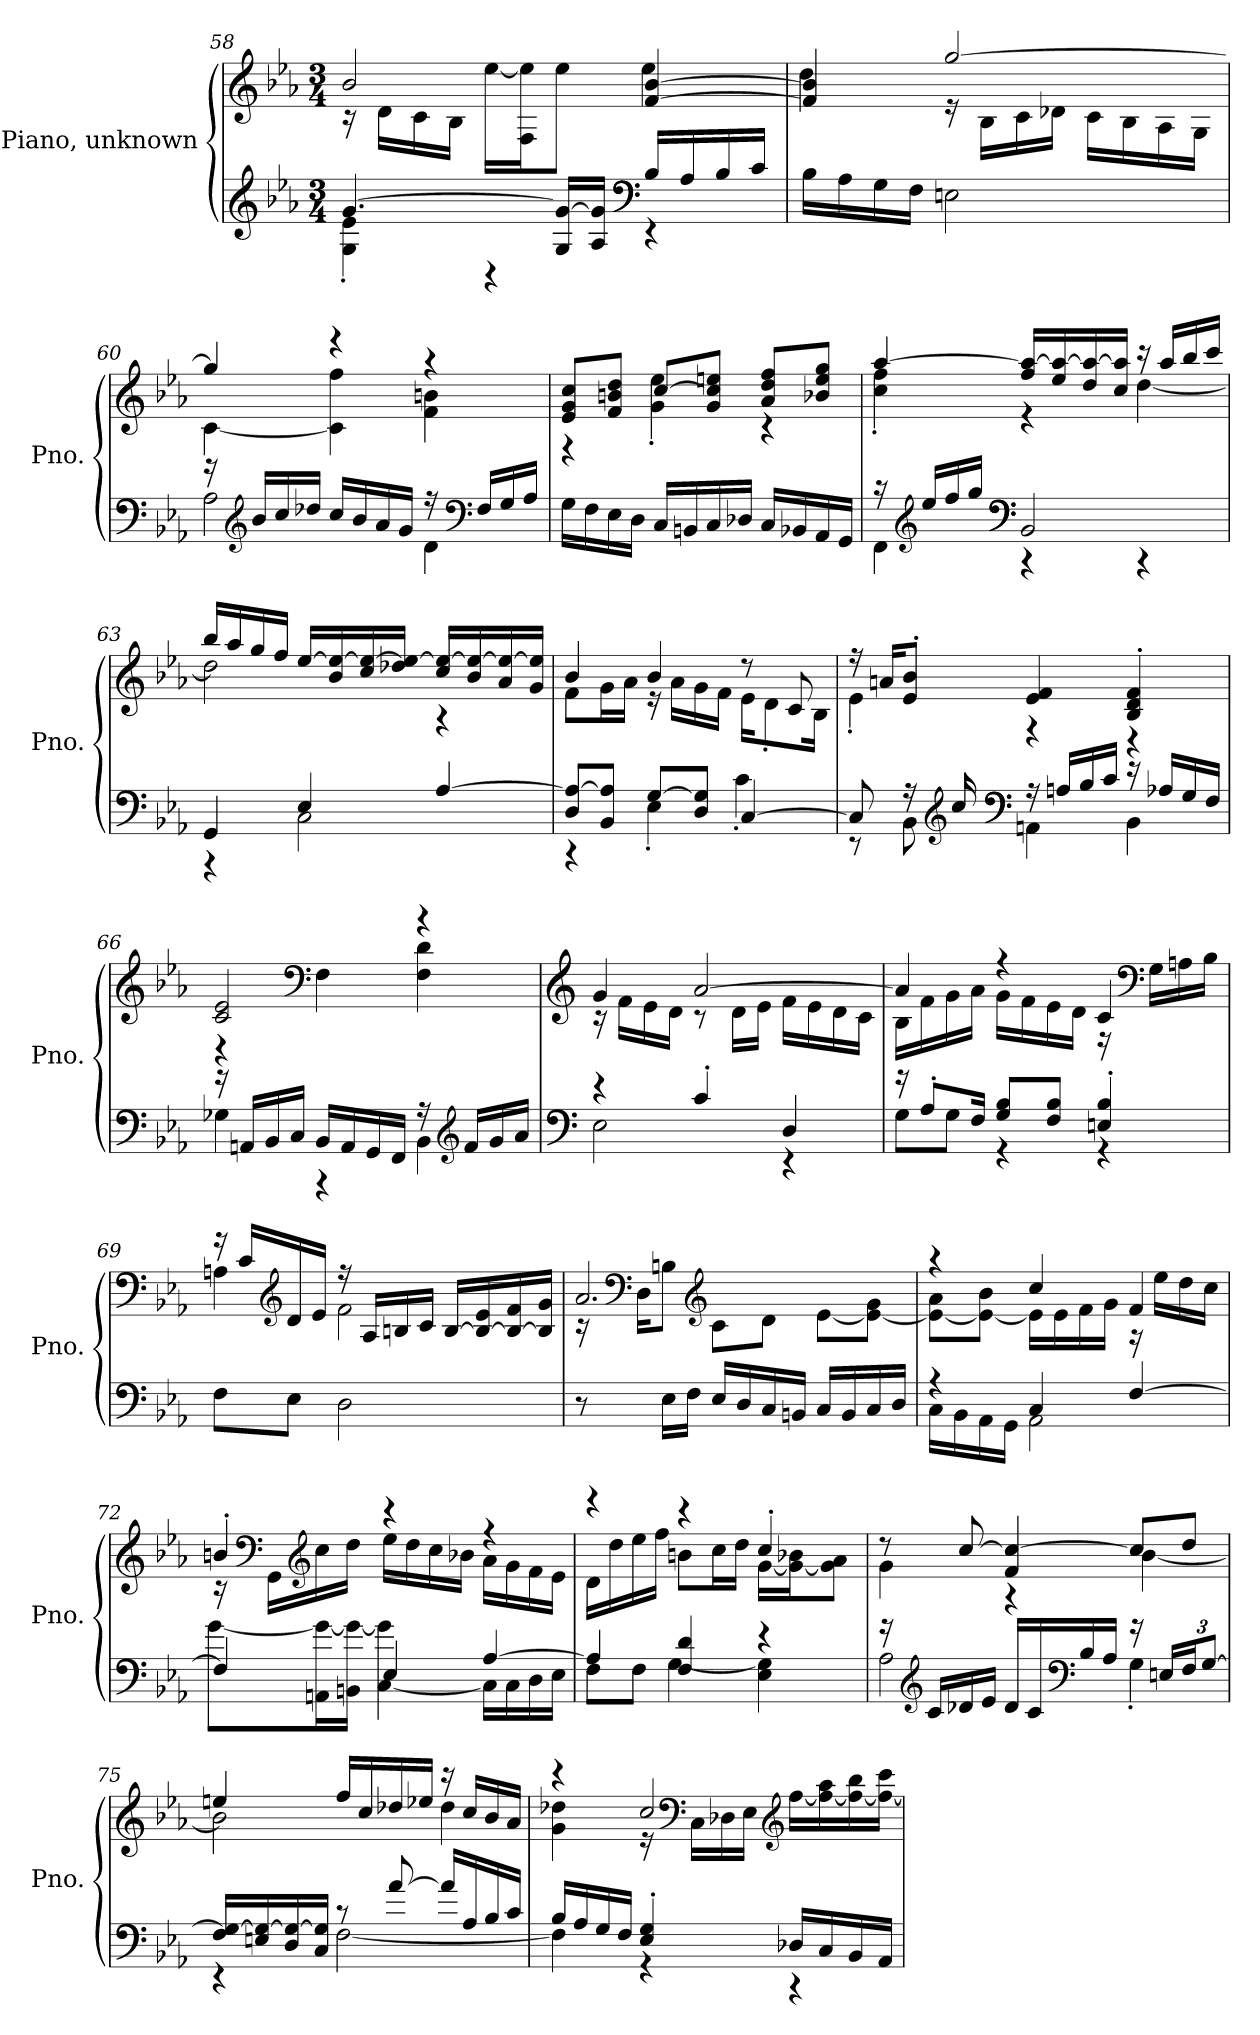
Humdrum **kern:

**kern	**kern
*part1	*part1
*staff2	*staff1
*I"Piano, unknown	*
*I'Pno.	*
!!LO:PB:g=z
*clefG2	*clefG2
*k[b-e-a-]	*k[b-e-a-]
*M3/4	*M3/4
=58	=58
*^	*^
[4.g/	4G\' 4e-\'	2b-/	16r
.	.	.	16d\LL
.	.	.	16c\
.	.	.	16B-\JJ
.	4r	.	[16ee-\LL
.	.	.	16F\ 16ee-\]J
16G/ 16g/_LL	.	.	8ee-\J
16A-/ 16g/]JJ	.	.	.
*clefF4	*	*	*
16B-/LL	4r	[4f/ [4b-/	4ee-\
16A-/	.	.	.
16B-/	.	.	.
16c/JJ	.	.	.
*v	*v	*	*
=59	=59	=59
16B-\LL	4f/] 4b-/]	4dd\
16A-\	.	.
16G\	.	.
16F\JJ	.	.
2En\	[2gg/	16r
.	.	16B-\LL
.	.	16c\
.	.	16d-X\JJ
.	.	16c\LL
.	.	16B-\
.	.	16A-\
.	.	16G\JJ
!!LO:LB:g=z	!!
=60	=60	=60
*^	*	*
16r	2A-\	4gg/]	[4c\
*clefG2	*	*	*
16b-/LL	.	.	.
16cc/	.	.	.
16dd-X/JJ	.	.	.
16cc/LL	.	4r	4c\] 4ff\
16b-/	.	.	.
16a-/	.	.	.
16g/JJ	.	.	.
16r	4d\	4r	4f\ 4bn\
*clefF4	*	*	*
16F/LL	.	.	.
16G/	.	.	.
16A-/JJ	.	.	.
*v	*v	*	*
=61	=61	=61
16G\LL	8e-/ 8g/ 8cc/L	4r
16F\	.	.
16E-\	8f/ 8bn/ 8dd/J	.
16D\JJ	.	.
16C/LL	[8cc/L	4g\' 4ee-\'
16BBn/	.	.
16C/	8g/ 8cc/] 8een/J	.
16D-X/JJ	.	.
16C/LL	8a-/ 8dd/ 8ff/L	4r
16BB-X/	.	.
16AA-/	8b-X/ 8ee/ 8gg/J	.
16GG/JJ	.	.
!!LO:LB:g=z	!!
=62	=62	=62
*^	*	*
16r	4FF\	[4aa-/	4cc\' 4ff\'
*clefG2	*	*	*
16ee-/LL	.	.	.
16ff/	.	.	.
16gg/JJ	.	.	.
*clefF4	*	*	*
2BB-/	4r	16ff/ 16aa-/_LL	4r
.	.	16ee-/ 16aa-/_	.
.	.	16dd/ 16aa-/_	.
.	.	16cc/ 16aa-/]JJ	.
.	4r	16r	[4dd\
.	.	16aa-/LL	.
.	.	16bb-/	.
.	.	16ccc/JJ	.
=63	=63	=63	=63
4GG/	4r	16bb-/LL	2dd\]
.	.	16aa-/	.
.	.	16gg/	.
.	.	16ff/JJ	.
4E-/	2C\	[16ee-/LL	.
.	.	16b-/ 16ee-/_	.
.	.	16cc/ 16ee-/_	.
.	.	16dd-X/ 16ee-/_JJ	.
[4A-/	.	16cc/ 16ee-/_LL	4r
.	.	16b-/ 16ee-/_	.
.	.	16a-/ 16ee-/_	.
.	.	16g/ 16ee-/]JJ	.
!!LO:LB:g=z	!!
=64	=64	=64	=64
8D/ 8A-/_L	4r	4b-/	8f\L
8BB-/ 8A-/]J	.	.	16g\L
.	.	.	16a-\JJ
[8G/L	4E-'\	4b-/	16r
.	.	.	16a-\LL
8D/ 8G/]J	.	.	16g\
.	.	.	16f\JJ
[4C/	4c'\	8r	16e-\KL
.	.	.	8d'\
.	.	8c/	.
.	.	.	16B-\Jk
=65	=65	=65	=65
8C/]	8r	16r	4e-'\
.	.	16an/KL	.
16r	8BB-\	8e-/' 8b-/'J	.
*clefG2	*	*	*
16cc/	.	.	.
*clefF4	*	*	*
16r	4AAn\	4e-/ 4f/	4r
16An/LL	.	.	.
16B-/	.	.	.
16c/JJ	.	.	.
16r	4BB-\	4B-/' 4d/' 4f/'	4r
16A-X/LL	.	.	.
16G/	.	.	.
16F/JJ	.	.	.
!!LO:LB:g=z	!!
=66	=66	=66	=66
16r	4G-X\	2c/ 2e-/	4r
16AAn/LL	.	.	.
16BB-/	.	.	.
16C/JJ	.	.	.
*	*	*clefF4	*
16BB-/LL	4r	.	4F\
16AA/	.	.	.
16GG/	.	.	.
16FF/JJ	.	.	.
16r	4BB-\	4r	4F\ 4d\
*clefG2	*	*	*
16f/LL	.	.	.
16g/	.	.	.
16a-/JJ	.	.	.
=67	=67	=67	=67
*clefF4	*	*clefG2	*
4r	2E-\	4g/	16r
.	.	.	16f\LL
.	.	.	16e-\
.	.	.	16d\JJ
4c'/	.	[2a-/	8r
.	.	.	16d\LL
.	.	.	16e-\JJ
4D/	4r	.	16f\LL
.	.	.	16e-\
.	.	.	16d\
.	.	.	16c\JJ
=68	=68	=68	=68
16r	8G\L	4a-/]	16B-\LL
8A-'/L	.	.	16f\
.	8G\J	.	16g\
16F/Jk	.	.	16a-\JJ
8G/ 8B-/L	4r	4r	16g\LL
.	.	.	16f\
8F/ 8B-/J	.	.	16e-\
.	.	.	16d\JJ
4En/' 4B-/'	4r	4c/	16r
*	*	*clefF4	*
.	.	.	16G\LL
.	.	.	16An\
.	.	.	16B-\JJ
*v	*v	*	*
!!LO:LB:g=z	!!
=69	=69	=69
8F\L	16r	4An\
.	16c/LL	.
*	*clefG2	*
8E-\J	16d/	.
.	16e-/JJ	.
2D\	16r	2f\
.	16A/LL	.
.	16Bn/	.
.	16c/JJ	.
.	[16B/LL	.
.	16B/_ 16e-/	.
.	16B/_ 16f/	.
.	16B/] 16g/JJ	.
=70	=70	=70
8r	2.a-/	16r
*	*clefF4	*
.	.	16D\KL
16E-\LL	.	8Bn\J
16F\JJ	.	.
*	*clefG2	*
16E-/LL	.	8c\L
16D/	.	.
16C/	.	8d\J
16BBn/JJ	.	.
16C/LL	.	[8e-\L
16BB/	.	.
16C/	.	8e-\_ 8g\J
16D/JJ	.	.
!!LO:PB:g=z	!!
=71	=71	=71
*^	*	*
4r	16C\LL	4r	8e-\_ 8a-\L
.	16BB-\	.	.
.	16AA-\	.	8e-\_ 8b-\J
.	16GG\JJ	.	.
4C/	2AA-\	4cc/	16e-\LL]
.	.	.	16e-\
.	.	.	16f\
.	.	.	16g\JJ
[4F/	.	4f/	16r
.	.	.	16ee-\LL
.	.	.	16dd\
.	.	.	16cc\JJ
=72	=72	=72	=72
4F/]	[8g\L	4bn'/	16r
*	*	*clefF4	*
.	.	.	16GG\LL
*	*	*clefG2	*
.	16AAn\ 16g\_L	.	16cc\
.	16BBn\ 16g\_JJ	.	16dd\JJ
4E-/	[4C\ 4g\]	4r	16ee-\LL
.	.	.	16dd\
.	.	.	16cc\
.	.	.	16b-X\JJ
[4A-/	16C\LL]	4r	16a-\LL
.	16C\	.	16g\
.	16D\	.	16f\
.	16E-\JJ	.	16e-\JJ
=73	=73	=73	=73
4A-/]	8F\L	4r	16d\LL
.	.	.	16dd\
.	8F\J	.	16ee-\
.	.	.	16ff\JJ
4F/ 4d/	[4G\	4r	8bn\L
.	.	.	16cc\L
.	.	.	16dd\JJ
4r	4E-\ 4G\]	4cc'/	[16g\LL
.	.	.	16g\_ 16b-X\J
.	.	.	8g\] 8a-\J
!!LO:LB:g=z	!!
=74	=74	=74	=74
16r	2A-\	8r	4g\
*clefG2	*	*	*
16c/LL	.	.	.
16d-X/	.	[8cc/	.
16e-/JJ	.	.	.
16d-/LL	.	4f/ 4cc/_	4r
16c/	.	.	.
*clefF4	*	*	*
16B-/	.	.	.
16A-/JJ	.	.	.
16r	4G'\	8cc/L]	[4b-\
16En/LL	.	.	.
*Xbrackettup	*	*	*
24F/J	.	8dd/J	.
[12G/J	.	.	.
=75	=75	=75	=75
16F/ 16G/_LL	4r	4een/	2b-\]
16En/ 16G/_	.	.	.
16D/ 16G/_	.	.	.
16C/ 16G/]JJ	.	.	.
8r	[2F\	16ff/LL	.
.	.	16cc/	.
[8a-/	.	16dd-X/	.
.	.	16ee-X/JJ	.
16a-/LL]	.	16r	4dd-\
16A-/	.	16cc/LL	.
16B-/	.	16b-/	.
16c/JJ	.	16a-/JJ	.
!!LO:LB:g=z	!!
=76	=76	=76	=76
16B-/LL	4F\]	4r	4g\ 4dd-X\
16A-/	.	.	.
16G/	.	.	.
16F/JJ	.	.	.
4E-/' 4G/'	4r	2cc/	16r
*	*	*clefF4	*
.	.	.	16C\LL
.	.	.	16D-X\
.	.	.	16E-\JJ
*	*	*clefG2	*
16D-X/LL	4r	.	[16ff\LL
16C/	.	.	16ff\_ 16aa-\
16BB-/	.	.	16ff\_ 16bb-\
16AA-/JJ	.	.	16ff\_ 16ccc\JJ
*v	*v	*	*
*	*v	*v
=	=
*-	*-
